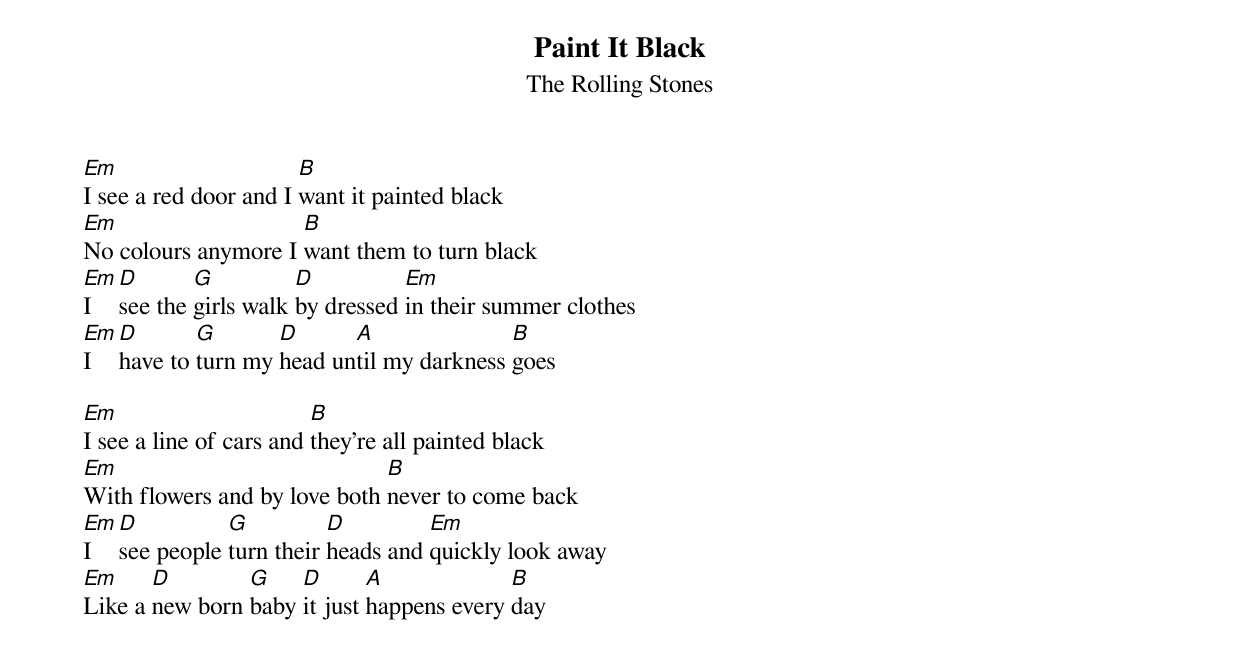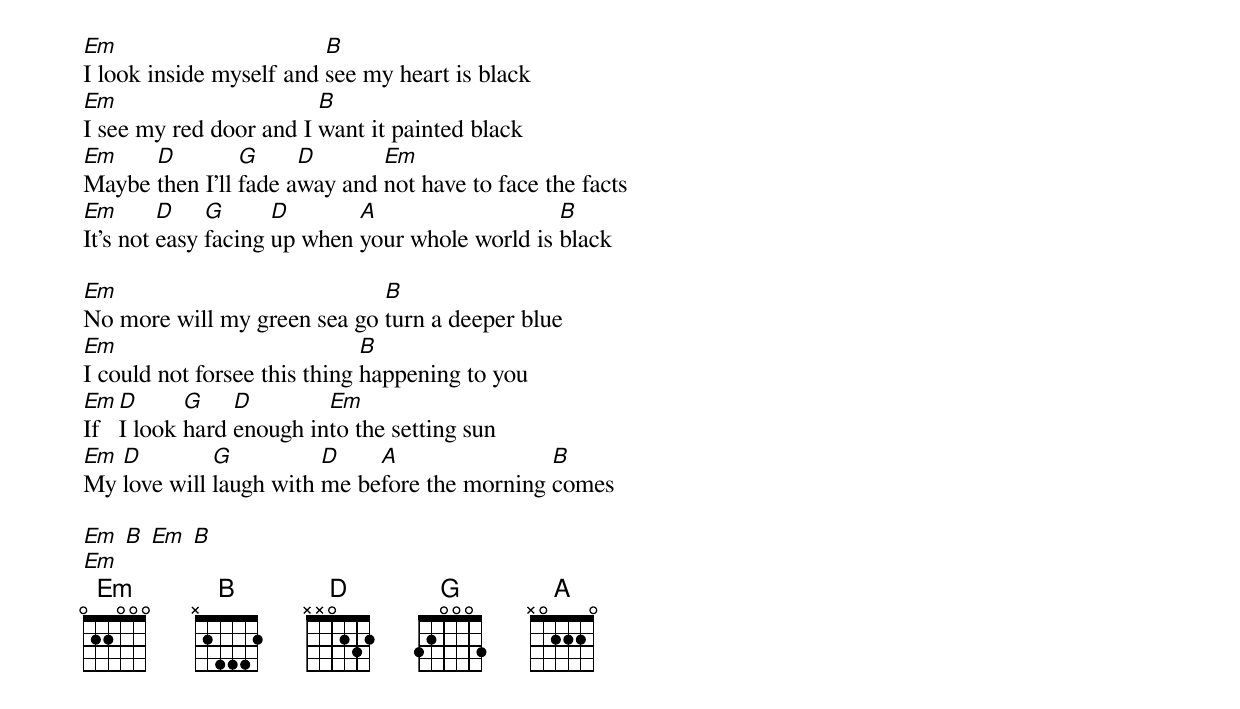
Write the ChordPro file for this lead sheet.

{t:Paint It Black}
{st:The Rolling Stones}
{col:2}

[Em]I see a red door and I [B]want it painted black
[Em]No colours anymore I [B]want them to turn black
[Em]I [D]see the [G]girls walk [D]by dressed [Em]in their summer clothes
[Em]I [D]have to [G]turn my [D]head un[A]til my darkness [B]goes

[Em]I see a line of cars and [B]they're all painted black
[Em]With flowers and by love both [B]never to come back
[Em]I [D]see people [G]turn their [D]heads and [Em]quickly look away
[Em]Like a [D]new born [G]baby [D]it just [A]happens every [B]day
{colb}

[Em]I look inside myself and [B]see my heart is black
[Em]I see my red door and I [B]want it painted black
[Em]Maybe [D]then I'll [G]fade a[D]way and [Em]not have to face the facts
[Em]It's not [D]easy [G]facing [D]up when [A]your whole world is [B]black

[Em]No more will my green sea go [B]turn a deeper blue
[Em]I could not forsee this thing [B]happening to you
[Em]If [D]I look [G]hard [D]enough in[Em]to the setting sun
[Em]My [D]love will [G]laugh with [D]me be[A]fore the morning [B]comes

[Em] [B] [Em] [B]
[Em]
